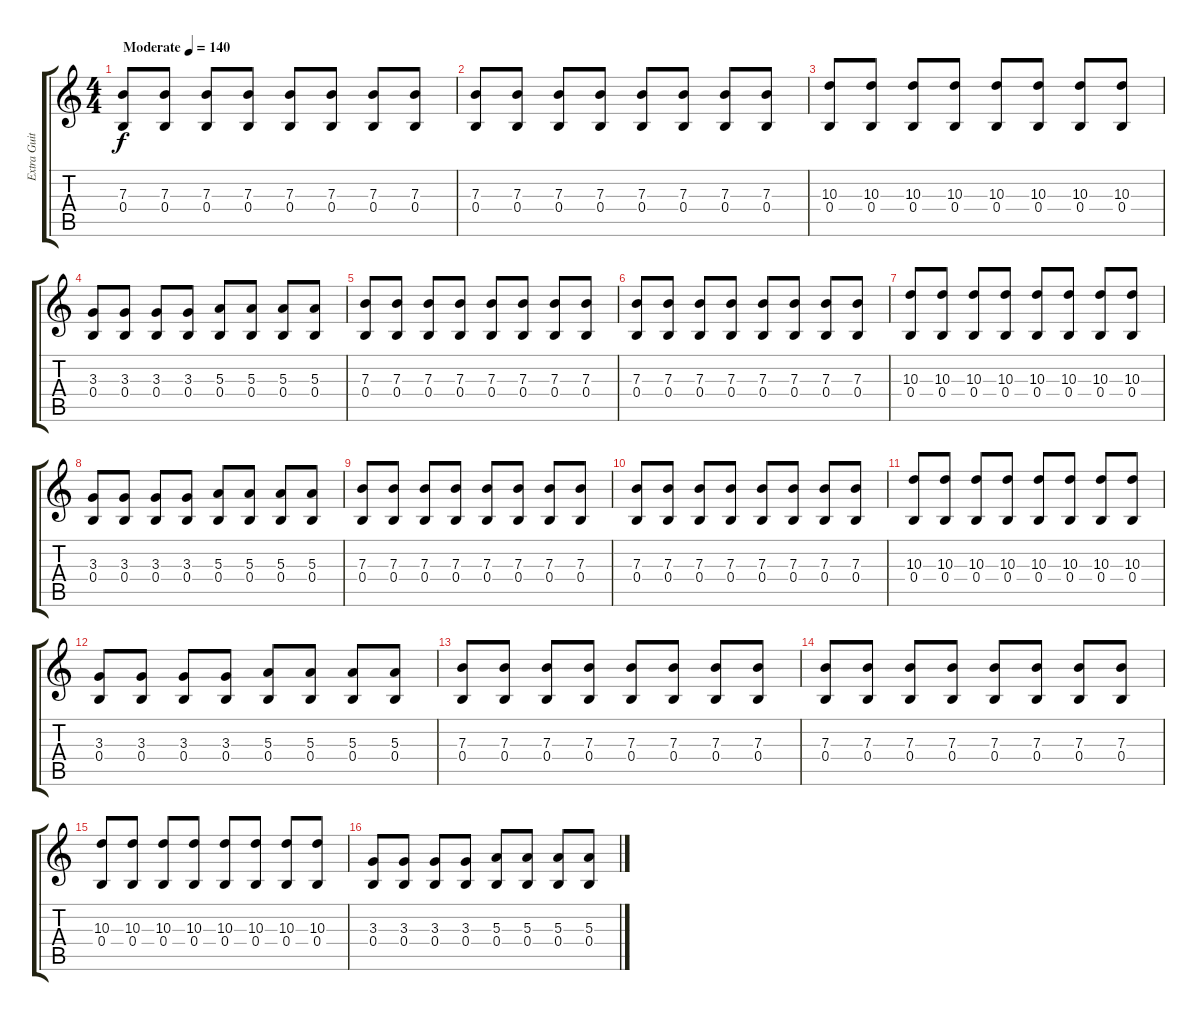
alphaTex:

\track ("Extra Guitar" "Extra Guit") {instrument distortionguitar}
\staff {score tabs}
\tuning (Db4 Ab3 E3 B2 Gb2 B1) {hide}
\ts (4 4)
\tempo (140 "Moderate")
\clef g2
\ks c
(7.3 0.4).8{dy f instrument distortionguitar} (7.3 0.4).8 (7.3 0.4).8 (7.3 0.4).8 (7.3 0.4).8 (7.3 0.4).8 (7.3 0.4).8 (7.3 0.4).8 |
(7.3 0.4).8 (7.3 0.4).8 (7.3 0.4).8 (7.3 0.4).8 (7.3 0.4).8 (7.3 0.4).8 (7.3 0.4).8 (7.3 0.4).8 |
(10.3 0.4).8 (10.3 0.4).8 (10.3 0.4).8 (10.3 0.4).8 (10.3 0.4).8 (10.3 0.4).8 (10.3 0.4).8 (10.3 0.4).8 |
(3.3 0.4).8 (3.3 0.4).8 (3.3 0.4).8 (3.3 0.4).8 (5.3 0.4).8 (5.3 0.4).8 (5.3 0.4).8 (5.3 0.4).8 |
(7.3 0.4).8 (7.3 0.4).8 (7.3 0.4).8 (7.3 0.4).8 (7.3 0.4).8 (7.3 0.4).8 (7.3 0.4).8 (7.3 0.4).8 |
(7.3 0.4).8 (7.3 0.4).8 (7.3 0.4).8 (7.3 0.4).8 (7.3 0.4).8 (7.3 0.4).8 (7.3 0.4).8 (7.3 0.4).8 |
(10.3 0.4).8 (10.3 0.4).8 (10.3 0.4).8 (10.3 0.4).8 (10.3 0.4).8 (10.3 0.4).8 (10.3 0.4).8 (10.3 0.4).8 |
(3.3 0.4).8 (3.3 0.4).8 (3.3 0.4).8 (3.3 0.4).8 (5.3 0.4).8 (5.3 0.4).8 (5.3 0.4).8 (5.3 0.4).8 |
(7.3 0.4).8 (7.3 0.4).8 (7.3 0.4).8 (7.3 0.4).8 (7.3 0.4).8 (7.3 0.4).8 (7.3 0.4).8 (7.3 0.4).8 |
(7.3 0.4).8 (7.3 0.4).8 (7.3 0.4).8 (7.3 0.4).8 (7.3 0.4).8 (7.3 0.4).8 (7.3 0.4).8 (7.3 0.4).8 |
(10.3 0.4).8 (10.3 0.4).8 (10.3 0.4).8 (10.3 0.4).8 (10.3 0.4).8 (10.3 0.4).8 (10.3 0.4).8 (10.3 0.4).8 |
(3.3 0.4).8 (3.3 0.4).8 (3.3 0.4).8 (3.3 0.4).8 (5.3 0.4).8 (5.3 0.4).8 (5.3 0.4).8 (5.3 0.4).8 |
(7.3 0.4).8 (7.3 0.4).8 (7.3 0.4).8 (7.3 0.4).8 (7.3 0.4).8 (7.3 0.4).8 (7.3 0.4).8 (7.3 0.4).8 |
(7.3 0.4).8 (7.3 0.4).8 (7.3 0.4).8 (7.3 0.4).8 (7.3 0.4).8 (7.3 0.4).8 (7.3 0.4).8 (7.3 0.4).8 |
(10.3 0.4).8 (10.3 0.4).8 (10.3 0.4).8 (10.3 0.4).8 (10.3 0.4).8 (10.3 0.4).8 (10.3 0.4).8 (10.3 0.4).8 |
(3.3 0.4).8 (3.3 0.4).8 (3.3 0.4).8 (3.3 0.4).8 (5.3 0.4).8 (5.3 0.4).8 (5.3 0.4).8 (5.3 0.4).8
